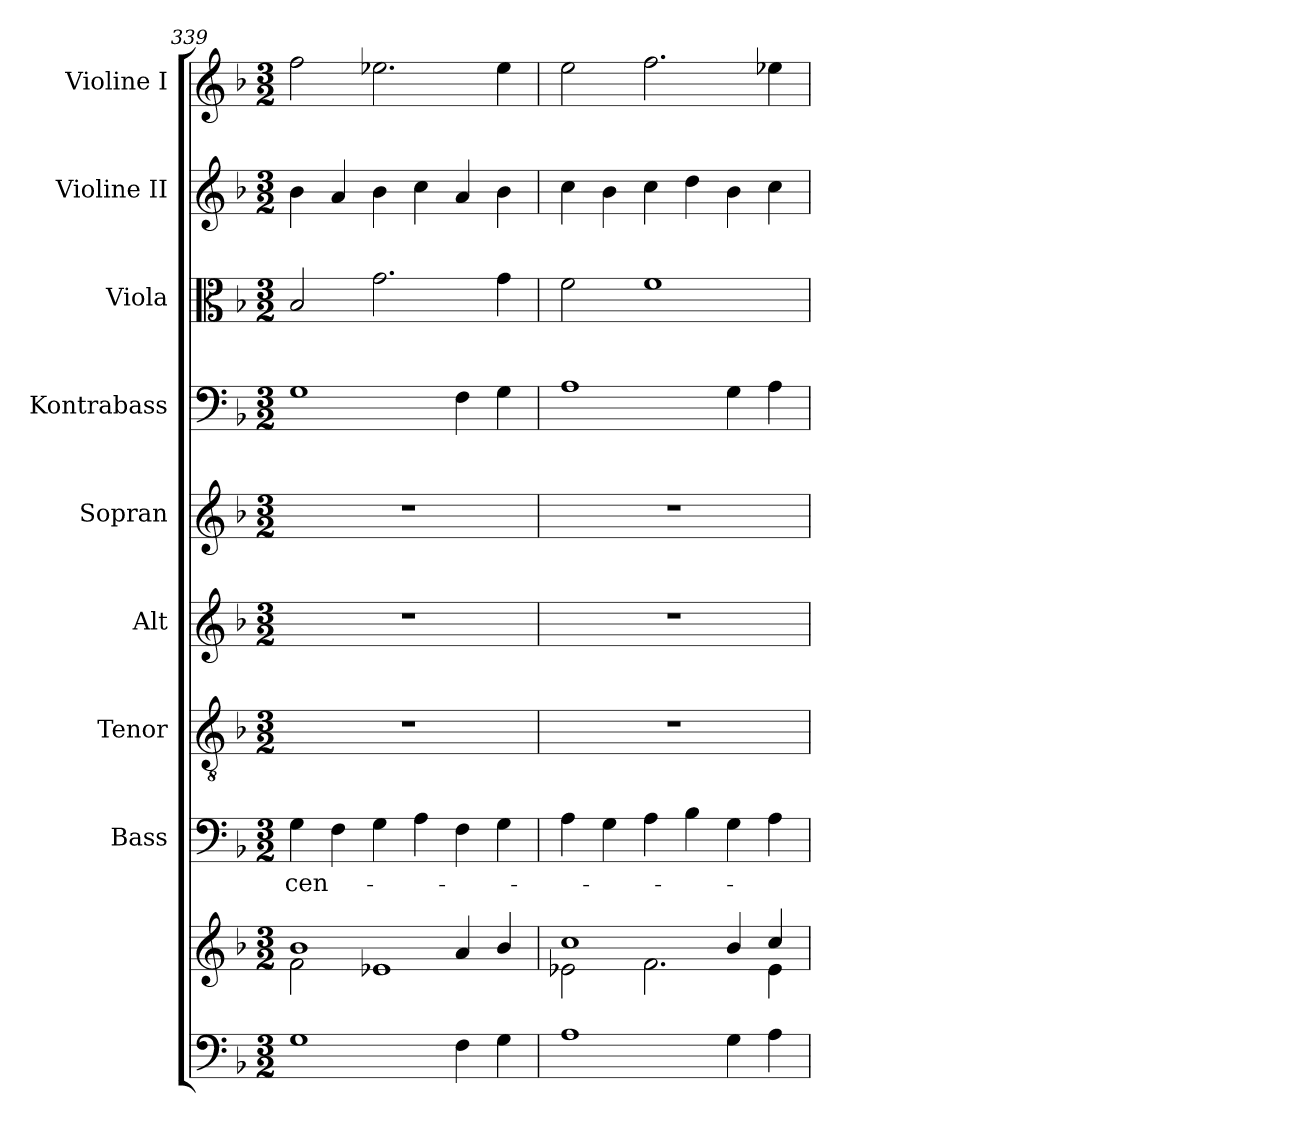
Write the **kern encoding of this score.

**kern	**kern	**kern	**text	**kern	**kern	**kern	**kern	**kern	**kern	**kern
*part9	*part9	*part8	*part8	*part7	*part6	*part5	*part4	*part3	*part2	*part1
*staff10	*staff9	*staff8	*staff8	*staff7	*staff6	*staff5	*staff4	*staff3	*staff2	*staff1
*	*	*I"Bass	*	*I"Tenor	*I"Alt	*I"Sopran	*I"Kontrabass	*I"Viola	*I"Violine II	*I"Violine I
*	*	*I'B.	*	*I'T.	*I'A.	*I'S.	*I'Kb.	*I'Vla.	*I'Vl. II	*I'Vl. I
!!LO:LB:g=z
*clefF4	*clefG2	*clefF4	*	*clefGv2	*clefG2	*clefG2	*clefF4	*clefC3	*clefG2	*clefG2
*	*	*	*	*	*	*	*ITrd7c12	*	*	*
*k[b-]	*k[b-]	*k[b-]	*	*k[b-]	*k[b-]	*k[b-]	*k[b-]	*k[b-]	*k[b-]	*k[b-]
*F:	*F:	*F:	*	*F:	*F:	*F:	*F:	*F:	*F:	*F:
*M3/2	*M3/2	*M3/2	*	*M3/2	*M3/2	*M3/2	*M3/2	*M3/2	*M3/2	*M3/2
=339	=339	=339	=339	=339	=339	=339	=339	=339	=339	=339
*	*^	*	*	*	*	*	*	*	*	*
!	!	!	!	!LO:LY:b	!	!	!	!	!	!	!
1G	1b-	2f\	4G\	-cen-	1.r	1.r	1.r	1GG	2B-/	4b-\	2ff\
.	.	.	4F\	.	.	.	.	.	.	4a/	.
.	.	1e-X	4G\	.	.	.	.	.	2.g\	4b-\	2.ee-X\
.	.	.	4A\	.	.	.	.	.	.	4cc\	.
4F\	4a/	.	4F\	.	.	.	.	4FF\	.	4a/	.
4G\	4b-/	.	4G\	.	.	.	.	4GG\	4g\	4b-\	4ee-\
=340	=340	=340	=340	=340	=340	=340	=340	=340	=340	=340	=340
1A	1cc	2e-X\	4A\	.	1.r	1.r	1.r	1AA	2f\	4cc\	2ee\
.	.	.	4G\	.	.	.	.	.	.	4b-\	.
.	.	2.f\	4A\	.	.	.	.	.	1f	4cc\	2.ff\
.	.	.	4B-\	.	.	.	.	.	.	4dd\	.
4G\	4b-/	.	4G\	.	.	.	.	4GG\	.	4b-\	.
4A\	4cc/	4e-\	4A\	.	.	.	.	4AA\	.	4cc\	4ee-X\
*	*v	*v	*	*	*	*	*	*	*	*	*
=	=	=	=	=	=	=	=	=	=	=
*-	*-	*-	*-	*-	*-	*-	*-	*-	*-	*-
